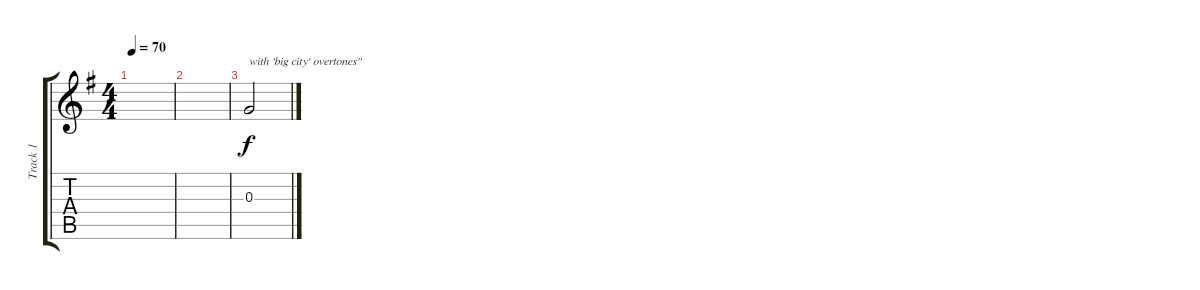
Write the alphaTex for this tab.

\track ("Track 1" "Track 1") {instrument electricguitarjazz}
\staff {score tabs}
\tuning (E4 B3 G3 D3 A2 E2) {hide}
\ts (4 4)
\tempo 70
\clef g2
\ks g
|
|
0.3.2{txt "with 'big city' overtones\""}
